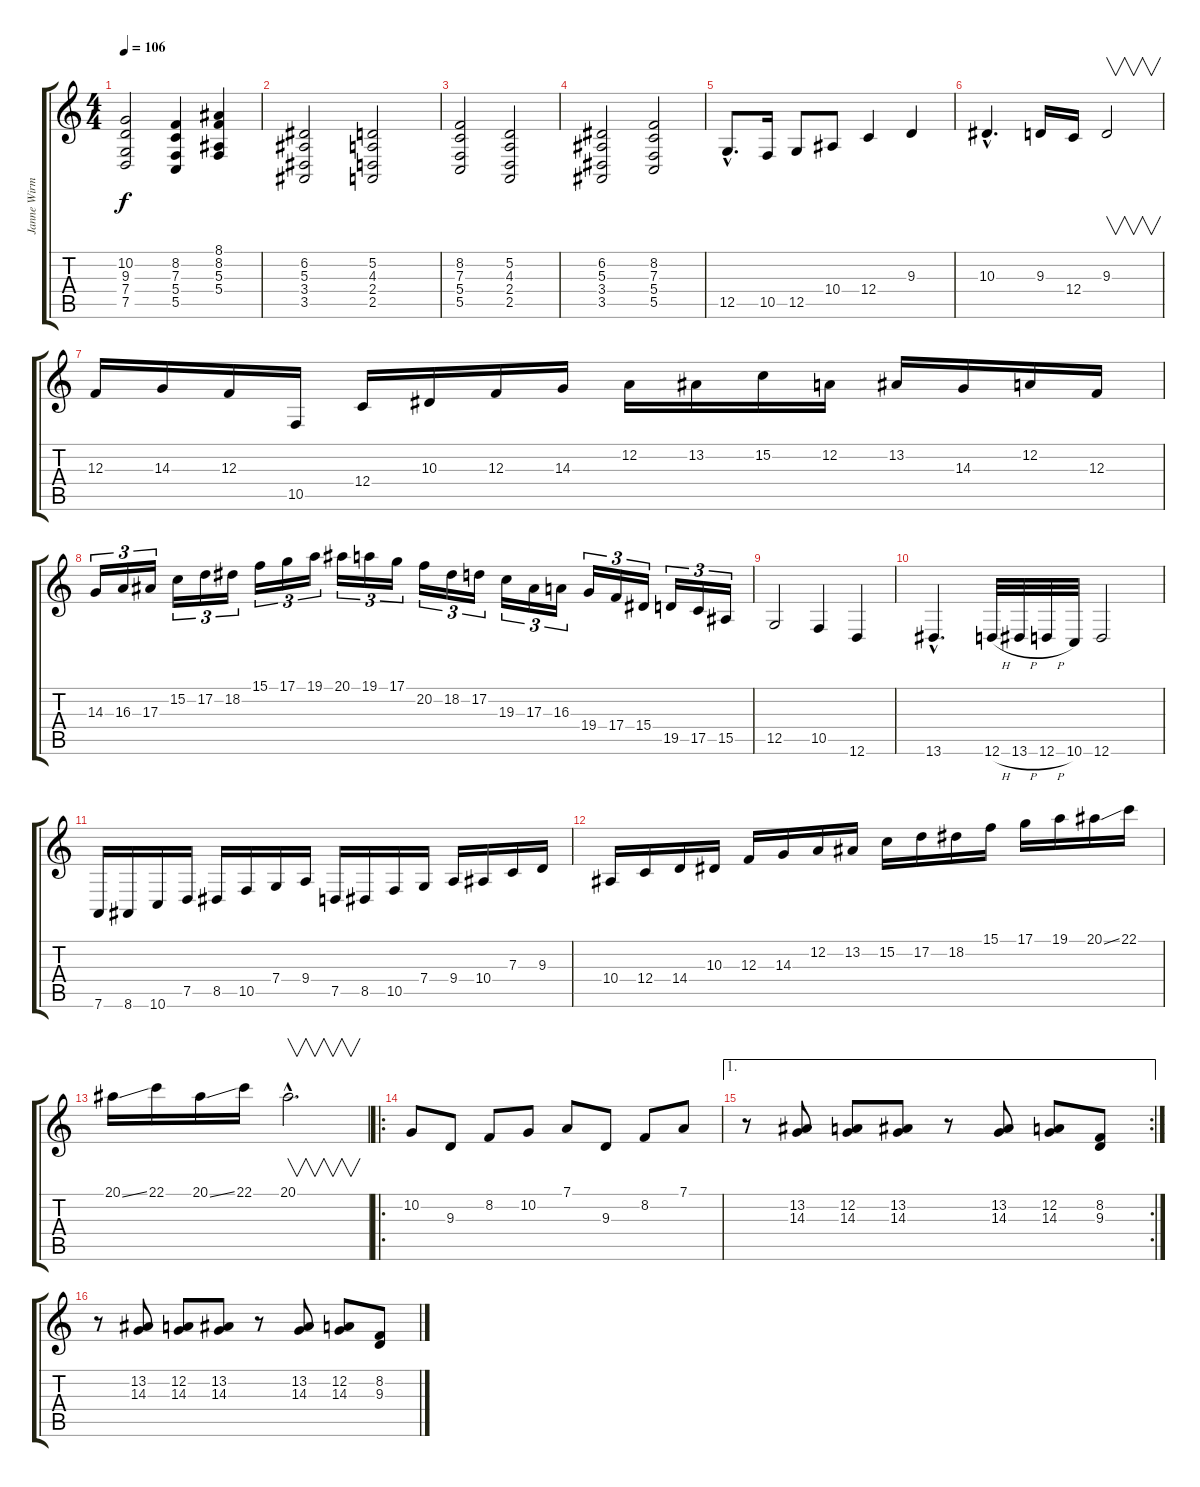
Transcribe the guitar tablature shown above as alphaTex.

\track ("Janne Wirman" "Janne Wirm") {instrument stringensemble1}
\staff {score tabs}
\tuning (D4 A3 F3 C3 G2 D2) {hide}
\ts (4 4)
\tempo 106
\clef g2
\ks c
(10.2 9.3 7.4 7.5).2{dy f} (8.2 7.3 5.4 5.5).4 (8.1 8.2 5.3 5.4).4 |
(6.2 5.3 3.4 3.5).2 (5.2 4.3 2.4 2.5).2 |
(8.2 7.3 5.4 5.5).2 (5.2 4.3 2.4 2.5).2 |
(6.2 5.3 3.4 3.5).2 (8.2 7.3 5.4 5.5).2 |
12.5{hac}.8{d volume 16 instrument lead2sawtooth} 10.5.16 12.5.8 10.4.8 12.4.4 9.3.4 |
10.3{hac}.4{d instrument lead2sawtooth} 9.3.16 12.4.16 9.3.2{v} |
12.3.16{instrument lead2sawtooth} 14.3.16 12.3.16 10.5.16 12.4.16 10.3.16 12.3.16 14.3.16 12.2.16 13.2.16 15.2.16 12.2.16 13.2.16 14.3.16 12.2.16 12.3.16 |
14.3.16{tu (3 2) instrument lead2sawtooth} 16.3.16{tu (3 2)} 17.3.16{tu (3 2)} 15.2.16{tu (3 2)} 17.2.16{tu (3 2)} 18.2.16{tu (3 2)} 15.1.16{tu (3 2)} 17.1.16{tu (3 2)} 19.1.16{tu (3 2)} 20.1.16{tu (3 2)} 19.1.16{tu (3 2)} 17.1.16{tu (3 2)} 20.2.16{tu (3 2)} 18.2.16{tu (3 2)} 17.2.16{tu (3 2)} 19.3.16{tu (3 2)} 17.3.16{tu (3 2)} 16.3.16{tu (3 2)} 19.4.16{tu (3 2)} 17.4.16{tu (3 2)} 15.4.16{tu (3 2)} 19.5.16{tu (3 2)} 17.5.16{tu (3 2)} 15.5.16{tu (3 2)} |
12.5.2{instrument lead2sawtooth} 10.5.4 12.6.4 |
13.6{hac}.4{d instrument lead2sawtooth} 12.6{h}.32 13.6{h}.32 12.6{h}.32 10.6.32 12.6.2 |
7.6.16{instrument lead2sawtooth} 8.6.16 10.6.16 7.5.16 8.5.16 10.5.16 7.4.16 9.4.16 7.5.16 8.5.16 10.5.16 7.4.16 9.4.16 10.4.16 7.3.16 9.3.16 |
10.4.16{instrument lead2sawtooth} 12.4.16 14.4.16 10.3.16 12.3.16 14.3.16 12.2.16 13.2.16 15.2.16 17.2.16 18.2.16 15.1.16 17.1.16 19.1.16 20.1{ss}.16 22.1.16 |
20.1{ss}.16 22.1.16 20.1{ss}.16 22.1.16 20.1{hac}.2{v d} |
\ro
10.2.8{volume 13 instrument stringensemble1} 9.3.8 8.2.8 10.2.8 7.1.8 9.3.8 8.2.8 7.1.8 |
\ae 1
\rc 2
r.8 (13.2 14.3).8 (12.2 14.3).8 (13.2 14.3).8 r.8 (13.2 14.3).8 (12.2 14.3).8 (8.2 9.3).8 |
r.8 (13.2 14.3).8 (12.2 14.3).8 (13.2 14.3).8 r.8 (13.2 14.3).8 (12.2 14.3).8 (8.2 9.3).8
